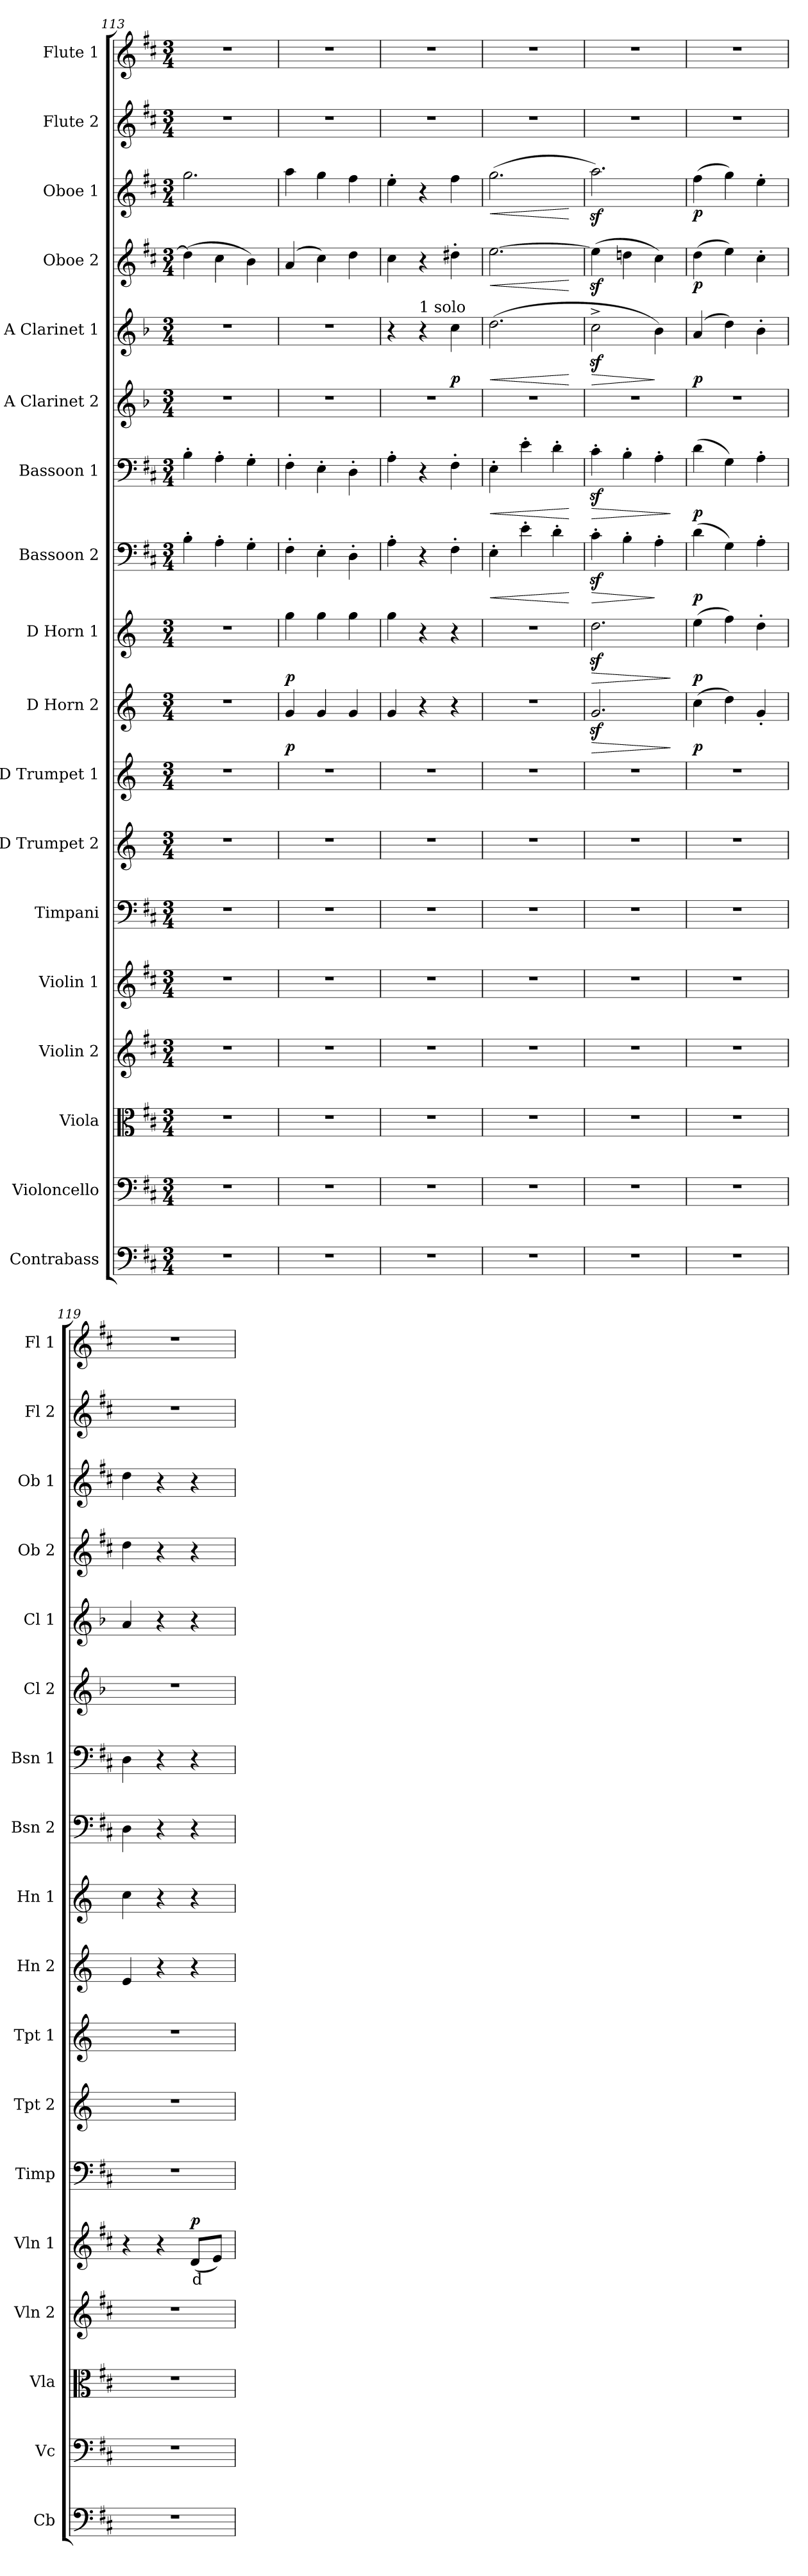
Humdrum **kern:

**kern	**kern	**kern	**kern	**kern	**text	**dynam	**kern	**kern	**kern	**kern	**dynam	**kern	**dynam	**kern	**dynam	**kern	**dynam	**kern	**kern	**dynam	**kern	**dynam	**kern	**dynam	**kern	**kern
*part18	*part17	*part16	*part15	*part14	*part14	*part14	*part13	*part12	*part11	*part10	*part10	*part9	*part9	*part8	*part8	*part7	*part7	*part6	*part5	*part5	*part4	*part4	*part3	*part3	*part2	*part1
*staff18	*staff17	*staff16	*staff15	*staff14	*staff14	*staff14	*staff13	*staff12	*staff11	*staff10	*staff10	*staff9	*staff9	*staff8	*staff8	*staff7	*staff7	*staff6	*staff5	*staff5	*staff4	*staff4	*staff3	*staff3	*staff2	*staff1
*I"Contrabass	*I"Violoncello	*I"Viola	*I"Violin 2	*I"Violin 1	*	*	*I"Timpani	*I"D Trumpet 2	*I"D Trumpet 1	*I"D Horn 2	*	*I"D Horn 1	*	*I"Bassoon 2	*	*I"Bassoon 1	*	*I"A Clarinet 2	*I"A Clarinet 1	*	*I"Oboe 2	*	*I"Oboe 1	*	*I"Flute 2	*I"Flute 1
*I'Cb	*I'Vc	*I'Vla	*I'Vln 2	*I'Vln 1	*	*	*I'Timp	*I'Tpt 2	*I'Tpt 1	*I'Hn 2	*	*I'Hn 1	*	*I'Bsn 2	*	*I'Bsn 1	*	*I'Cl 2	*I'Cl 1	*	*I'Ob 2	*	*I'Ob 1	*	*I'Fl 2	*I'Fl 1
*clefF4	*clefF4	*clefC3	*clefG2	*clefG2	*	*	*clefF4	*clefG2	*clefG2	*clefG2	*	*clefG2	*	*clefF4	*	*clefF4	*	*clefG2	*clefG2	*	*clefG2	*	*clefG2	*	*clefG2	*clefG2
*ITrd7c12	*	*	*	*	*	*	*	*ITrd-1c-2	*ITrd-1c-2	*ITrd6c10	*	*ITrd6c10	*	*	*	*	*	*ITrd2c3	*ITrd2c3	*	*	*	*	*	*	*
*k[f#c#]	*k[f#c#]	*k[f#c#]	*k[f#c#]	*k[f#c#]	*	*	*k[f#c#]	*k[f#c#]	*k[f#c#]	*k[f#c#]	*	*k[f#c#]	*	*k[f#c#]	*	*k[f#c#]	*	*k[f#c#]	*k[f#c#]	*	*k[f#c#]	*	*k[f#c#]	*	*k[f#c#]	*k[f#c#]
*M3/4	*M3/4	*M3/4	*M3/4	*M3/4	*	*	*M3/4	*M3/4	*M3/4	*M3/4	*	*M3/4	*	*M3/4	*	*M3/4	*	*M3/4	*M3/4	*	*M3/4	*	*M3/4	*	*M3/4	*M3/4
=113	=113	=113	=113	=113	=113	=113	=113	=113	=113	=113	=113	=113	=113	=113	=113	=113	=113	=113	=113	=113	=113	=113	=113	=113	=113	=113
2.r	2.r	2.r	2.r	2.r	.	.	2.r	2.r	2.r	2.r	.	2.r	.	4B'\	.	4B'\	.	2.r	2.r	.	(4dd\]	.	2.gg\	.	2.r	2.r
.	.	.	.	.	.	.	.	.	.	.	.	.	.	4A'\	.	4A'\	.	.	.	.	4cc#\	.	.	.	.	.
.	.	.	.	.	.	.	.	.	.	.	.	.	.	4G'\	.	4G'\	.	.	.	.	4b\)	.	.	.	.	.
=114	=114	=114	=114	=114	=114	=114	=114	=114	=114	=114	=114	=114	=114	=114	=114	=114	=114	=114	=114	=114	=114	=114	=114	=114	=114	=114
!	!	!	!	!	!	!	!	!	!	!	!LO:DY:b	!	!LO:DY:b	!	!	!	!	!	!	!	!	!	!	!	!	!
2.r	2.r	2.r	2.r	2.r	.	.	2.r	2.r	2.r	4A/	p	4a\	p	4F#'\	.	4F#'\	.	2.r	2.r	.	(4a/	.	4aa\	.	2.r	2.r
.	.	.	.	.	.	.	.	.	.	4A/	.	4a\	.	4E'\	.	4E'\	.	.	.	.	4cc#\)	.	4gg\	.	.	.
.	.	.	.	.	.	.	.	.	.	4A/	.	4a\	.	4D'\	.	4D'\	.	.	.	.	4dd\	.	4ff#\	.	.	.
=115	=115	=115	=115	=115	=115	=115	=115	=115	=115	=115	=115	=115	=115	=115	=115	=115	=115	=115	=115	=115	=115	=115	=115	=115	=115	=115
2.r	2.r	2.r	2.r	2.r	.	.	2.r	2.r	2.r	4A/	.	4a\	.	4A'\	.	4A'\	.	2.r	4r	.	4cc#\	.	4ee'\	.	2.r	2.r
!	!	!	!	!	!	!	!	!	!	!	!	!	!	!	!	!	!	!	!LO:TX:a:t=1 solo	!	!	!	!	!	!	!
.	.	.	.	.	.	.	.	.	.	4r	.	4r	.	4r	.	4r	.	.	4r	.	4r	.	4r	.	.	.
!	!	!	!	!	!	!	!	!	!	!	!	!	!	!	!	!	!	!	!	!LO:DY:b	!	!	!	!	!	!
.	.	.	.	.	.	.	.	.	.	4r	.	4r	.	4F#'\	.	4F#'\	.	.	4a\	p	4dd#X'\	.	4ff#\	.	.	.
=116	=116	=116	=116	=116	=116	=116	=116	=116	=116	=116	=116	=116	=116	=116	=116	=116	=116	=116	=116	=116	=116	=116	=116	=116	=116	=116
!	!	!	!	!	!	!	!	!	!	!	!	!	!	!	!LO:HP:b	!	!LO:HP:b	!	!	!LO:HP:b	!	!LO:HP:b	!	!LO:HP:b	!	!
2.r	2.r	2.r	2.r	2.r	.	.	2.r	2.r	2.r	2.r	.	2.r	.	4E'\	<	4E'\	<	2.r	(2.b\	<	[2.ee\	<	(2.gg\	<	2.r	2.r
.	.	.	.	.	.	.	.	.	.	.	.	.	.	4e'\	.	4e'\	.	.	.	.	.	.	.	.	.	.
.	.	.	.	.	.	.	.	.	.	.	.	.	.	4d'\	.	4d'\	.	.	.	.	.	.	.	.	.	.
.	.	.	.	.	.	.	.	.	.	.	.	.	.	.	[	.	[	.	.	[	.	[	.	[	.	.
=117	=117	=117	=117	=117	=117	=117	=117	=117	=117	=117	=117	=117	=117	=117	=117	=117	=117	=117	=117	=117	=117	=117	=117	=117	=117	=117
!	!	!	!	!	!	!	!	!	!	!	!LO:HP:b	!	!LO:HP:b	!	!LO:HP:b	!	!LO:HP:b	!	!	!LO:HP:b	!	!	!	!	!	!
2.r	2.r	2.r	2.r	2.r	.	.	2.r	2.r	2.r	2.Az</	>	2.ez<\	>	4c#z<'\	>	4c#z<'\	>	2.r	2az<^\	>	(4eez<\]	.	2.aaz<\)	.	2.r	2.r
.	.	.	.	.	.	.	.	.	.	.	.	.	.	4B'\	.	4B'\	.	.	.	.	4ddn\	.	.	.	.	.
.	.	.	.	.	.	.	.	.	.	.	.	.	.	4A'\	]	4A'\	.	.	4g\)	]	4cc#\)	.	.	.	.	.
.	.	.	.	.	.	.	.	.	.	.	]	.	]	.	.	.	]	.	.	.	.	.	.	.	.	.
=118	=118	=118	=118	=118	=118	=118	=118	=118	=118	=118	=118	=118	=118	=118	=118	=118	=118	=118	=118	=118	=118	=118	=118	=118	=118	=118
!	!	!	!	!	!	!	!	!	!	!	!LO:DY:b	!	!LO:DY:b	!	!LO:DY:b	!	!LO:DY:b	!	!	!LO:DY:b	!	!LO:DY:b	!	!LO:DY:b	!	!
2.r	2.r	2.r	2.r	2.r	.	.	2.r	2.r	2.r	(4d\	p	(4f#\	p	(4d\	p	(4d\	p	2.r	(4f#/	p	(4dd\	p	(4ff#\	p	2.r	2.r
.	.	.	.	.	.	.	.	.	.	4e\)	.	4g\)	.	4G\)	.	4G\)	.	.	4b\)	.	4ee\)	.	4gg\)	.	.	.
.	.	.	.	.	.	.	.	.	.	4A'/	.	4e'\	.	4A'\	.	4A'\	.	.	4g'\	.	4cc#'\	.	4ee'\	.	.	.
=119	=119	=119	=119	=119	=119	=119	=119	=119	=119	=119	=119	=119	=119	=119	=119	=119	=119	=119	=119	=119	=119	=119	=119	=119	=119	=119
2.r	2.r	2.r	2.r	4r	.	.	2.r	2.r	2.r	4F#/	.	4d\	.	4D\	.	4D\	.	2.r	4f#/	.	4dd\	.	4dd\	.	2.r	2.r
.	.	.	.	4r	.	.	.	.	.	4r	.	4r	.	4r	.	4r	.	.	4r	.	4r	.	4r	.	.	.
!	!	!	!	!	!LO:LY:b:color=#FF0000	!LO:DY:b	!	!	!	!	!	!	!	!	!	!	!	!	!	!	!	!	!	!	!	!
.	.	.	.	(8d/L	d	p	.	.	.	4r	.	4r	.	4r	.	4r	.	.	4r	.	4r	.	4r	.	.	.
.	.	.	.	8e/J)	.	.	.	.	.	.	.	.	.	.	.	.	.	.	.	.	.	.	.	.	.	.
=	=	=	=	=	=	=	=	=	=	=	=	=	=	=	=	=	=	=	=	=	=	=	=	=	=	=
*-	*-	*-	*-	*-	*-	*-	*-	*-	*-	*-	*-	*-	*-	*-	*-	*-	*-	*-	*-	*-	*-	*-	*-	*-	*-	*-
